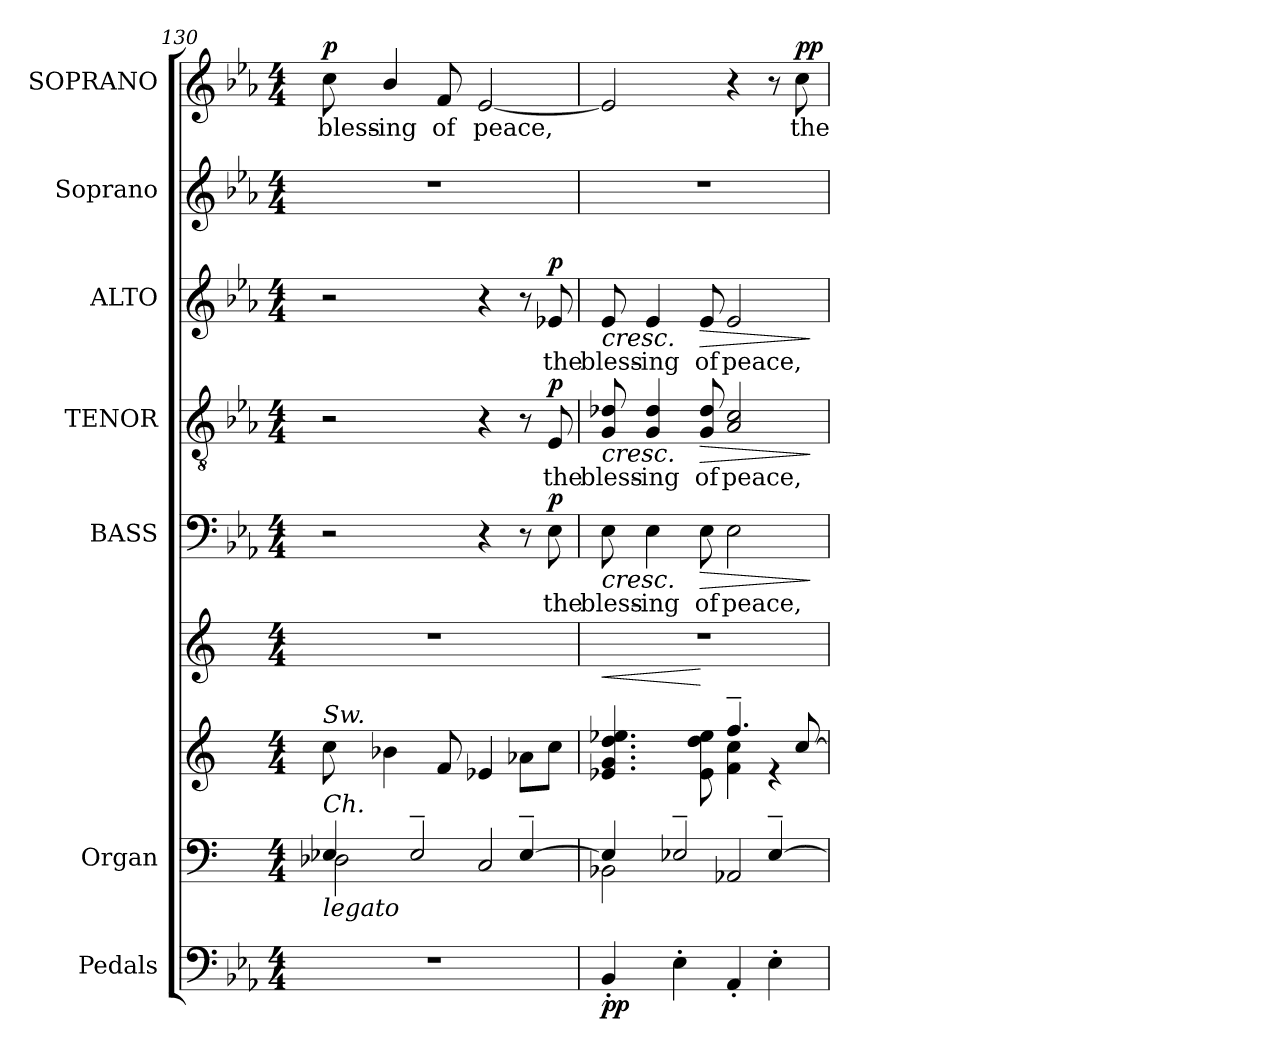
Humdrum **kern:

**kern	**dynam	**kern	**kern	**kern	**dynam	**kern	**text	**dynam	**kern	**text	**dynam	**kern	**text	**dynam	**kern	**kern	**text	**dynam
*part7	*part7	*part6	*part6	*part6	*part6	*part5	*part5	*part5	*part4	*part4	*part4	*part3	*part3	*part3	*part2	*part1	*part1	*part1
*staff9	*staff9	*staff8	*staff7	*staff6	*staff6/7/8	*staff5	*staff5	*staff5	*staff4	*staff4	*staff4	*staff3	*staff3	*staff3	*staff2	*staff1	*staff1	*staff1
*I"Pedals	*	*I"Organ	*	*	*	*I"BASS	*	*	*I"TENOR	*	*	*I"ALTO	*	*	*I"Soprano	*I"SOPRANO	*	*
*I'Ped.	*	*I'Org.	*	*	*	*I'B.	*	*	*I'T.	*	*	*I'A.	*	*	*I'S.	*I'S.	*	*
*clefF4	*	*clefF4	*clefG2	*clefG2	*	*clefF4	*	*	*clefGv2	*	*	*clefG2	*	*	*clefG2	*clefG2	*	*
*	*	*	*	*	*	*	*	*	*ITrd7c12	*	*	*	*	*	*	*	*	*
*k[b-e-a-]	*	*k[]	*k[]	*k[]	*	*k[b-e-a-]	*	*	*k[b-e-a-]	*	*	*k[b-e-a-]	*	*	*k[b-e-a-]	*k[b-e-a-]	*	*
*E-:	*	*C:	*C:	*C:	*	*E-:	*	*	*E-:	*	*	*E-:	*	*	*E-:	*E-:	*	*
*M4/4	*	*M4/4	*M4/4	*M4/4	*	*M4/4	*	*	*M4/4	*	*	*M4/4	*	*	*M4/4	*M4/4	*	*
=130	=130	=130	=130	=130	=130	=130	=130	=130	=130	=130	=130	=130	=130	=130	=130	=130	=130	=130
*	*	*^	*	*	*	*	*	*	*	*	*	*	*	*	*	*	*	*
!	!	!	!	!LO:TX:a:i:t=Sw.	!	!	!	!	!	!	!	!	!	!	!	!	!	!	!
!	!	!LO:TX:a:i:t=Ch.	!	!	!	!	!	!	!	!	!	!	!	!	!	!	!	!	!
!	!	!LO:TX:b:i:t=legato	!	!	!	!	!	!	!	!	!	!	!	!	!	!	!	!	!
!	!	!	!	!	!	!	!	!	!	!	!	!	!	!	!	!	!	!LO:LY:b:color=#000000	!
1r	.	4E-i/	2D-Xi\	8cci\	1r	.	2r	.	.	2r	.	.	2r	.	.	1r	8cci\	bless-	p
!	!	!	!	!	!	!	!	!	!	!	!	!	!	!	!	!	!	!LO:LY:b:color=#000000	!
.	.	.	.	4b-i\	.	.	.	.	.	.	.	.	.	.	.	.	4b-i/	-ing	.
.	.	2E-~i/	.	.	.	.	.	.	.	.	.	.	.	.	.	.	.	.	.
!	!	!	!	!	!	!	!	!	!	!	!	!	!	!	!	!	!	!LO:LY:b:color=#000000	!
.	.	.	.	8fi/	.	.	.	.	.	.	.	.	.	.	.	.	8fi/	of	.
!	!	!	!	!	!	!	!	!	!	!	!	!	!	!	!	!	!	!LO:LY:b:color=#000000	!
.	.	.	2Ci/	4e-i/	.	.	4r	.	.	4r	.	.	4r	.	.	.	[2e-i/	peace,	.
.	.	[4E-~i/	.	8a-i\L	.	.	8r	.	.	8r	.	.	8r	.	.	.	.	.	.
!	!	!	!	!	!	!	!	!LO:LY:b:color=#000000	!	!	!	!	!	!	!	!	!	!	!
!	!	!	!	!	!	!	!	!	!	!	!LO:LY:b:color=#000000	!	!	!	!	!	!	!	!
!	!	!	!	!	!	!	!	!	!	!	!	!	!	!LO:LY:b:color=#000000	!	!	!	!	!
.	.	.	.	8cci\J	.	.	8E-i\	the	p	8EE-i/	the	p	8e-Xi/	the	p	.	.	.	.
=131	=131	=131	=131	=131	=131	=131	=131	=131	=131	=131	=131	=131	=131	=131	=131	=131	=131	=131	=131
*	*	*	*	*^	*	*	*	*	*	*	*	*	*	*	*	*	*	*	*
!	!	!	!	!	!	!	!LO:HP:b	!	!	!	!	!	!	!	!	!	!	!	!	!
!	!	!	!	!	!	!	!LO:HP:n=1:b	!	!	!	!	!	!	!	!	!	!	!	!	!
!	!	!	!	!	!	!	!	!	!LO:LY:b:color=#000000	!LO:HP:b	!	!	!	!	!	!	!	!	!	!
!	!	!	!	!	!	!	!	!	!	!	!	!LO:LY:b:color=#000000	!LO:HP:b	!	!	!	!	!	!	!
!	!	!	!	!	!	!	!	!	!	!	!	!	!	!	!LO:LY:b:color=#000000	!LO:HP:b	!	!	!	!
4BB-'i/	pp	4E-i/]	2BB-i\	4.e-i/ 4.gi 4.ddi 4.ee-Xi	2ryy	1r	< >	8E-i\	bless-	<	8GGi/ 8D-Xi	bless-	<	8e-i/	bless-	<	1r	2e-i/]	.	.
!	!	!	!	!	!	!	!	!	!LO:LY:b:color=#000000	!	!	!	!	!	!	!	!	!	!	!
!	!	!	!	!	!	!	!	!	!	!	!	!LO:LY:b:color=#000000	!	!	!	!	!	!	!	!
!	!	!	!	!	!	!	!	!	!	!	!	!	!	!	!LO:LY:b:color=#000000	!	!	!	!	!
.	.	.	.	.	.	.	.	4E-i\	-ing	.	4GGi/ 4D-i	-ing	.	4e-i/	-ing	.	.	.	.	.
4E-'i\	.	2E-~i/	.	.	.	.	.	.	.	.	.	.	.	.	.	.	.	.	.	.
!	!	!	!	!	!	!	!	!	!LO:LY:b:color=#000000	!LO:HP:b	!	!	!	!	!	!	!	!	!	!
!	!	!	!	!	!	!	!	!	!	!	!	!LO:LY:b:color=#000000	!LO:HP:b	!	!	!	!	!	!	!
!	!	!	!	!	!	!	!	!	!	!	!	!	!	!	!LO:LY:b:color=#000000	!LO:HP:b	!	!	!	!
.	.	.	.	8e-i\ 8ddi 8ee-i	.	.	[	8E-i\	of	>	8GGi/ 8D-i	of	>	8e-i/	of	>	.	.	.	.
!	!	!	!	!	!	!	!	!	!LO:LY:b:color=#000000	!	!	!	!	!	!	!	!	!	!	!
!	!	!	!	!	!	!	!	!	!	!	!	!LO:LY:b:color=#000000	!	!	!	!	!	!	!	!
!	!	!	!	!	!	!	!	!	!	!	!	!	!	!	!LO:LY:b:color=#000000	!	!	!	!	!
4AA-'i/	.	.	2AA-i/	4.ff~i/	4fi\ 4cci	.	]	2E-i\	peace,	[	2AA-i/ 2Ci	peace,	[	2e-i/	peace,	[	.	4r	.	.
4E-'i\	.	[4E-~i/	.	.	4r	.	.	.	.	.	.	.	.	.	.	.	.	8r	.	.
!	!	!	!	!	!	!	!	!	!	!	!	!	!	!	!	!	!	!	!LO:LY:b:color=#000000	!
.	.	.	.	[8cci/	.	.	.	.	.	.	.	.	.	.	.	.	.	8cci\	the	pp
*	*	*v	*v	*	*	*	*	*	*	*	*	*	*	*	*	*	*	*	*	*
*	*	*	*v	*v	*	*	*	*	*	*	*	*	*	*	*	*	*	*	*
.	.	.	.	.	.	.	.	]	.	.	]	.	.	]	.	.	.	.
=	=	=	=	=	=	=	=	=	=	=	=	=	=	=	=	=	=	=
*-	*-	*-	*-	*-	*-	*-	*-	*-	*-	*-	*-	*-	*-	*-	*-	*-	*-	*-
